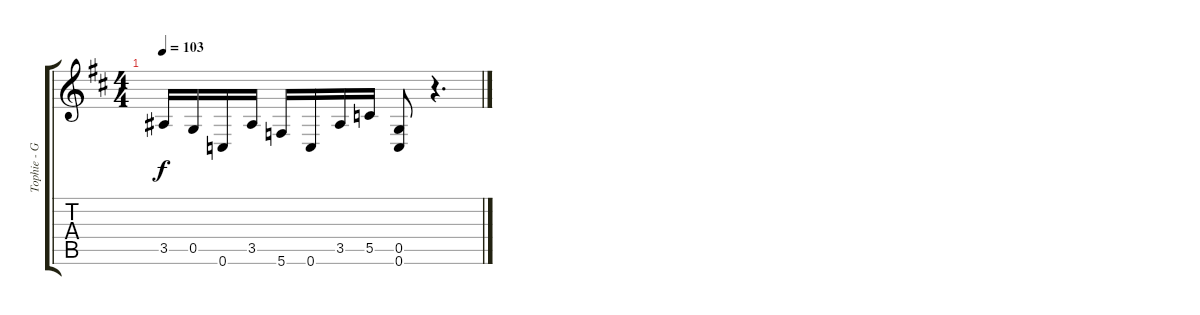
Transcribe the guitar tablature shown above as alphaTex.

\track ("Tophie - Guitar 1" "Tophie - G") {instrument distortionguitar}
\staff {score tabs}
\tuning (D4 A3 F3 C3 G2 C2) {hide}
\ts (4 4)
\tempo 103
\clef g2
\ks d
3.5.16{dy f} 0.5.16 0.6.16 3.5.16 5.6.16 0.6.16 3.5.16 5.5.16 (0.5 0.6).8 r.4{d}
